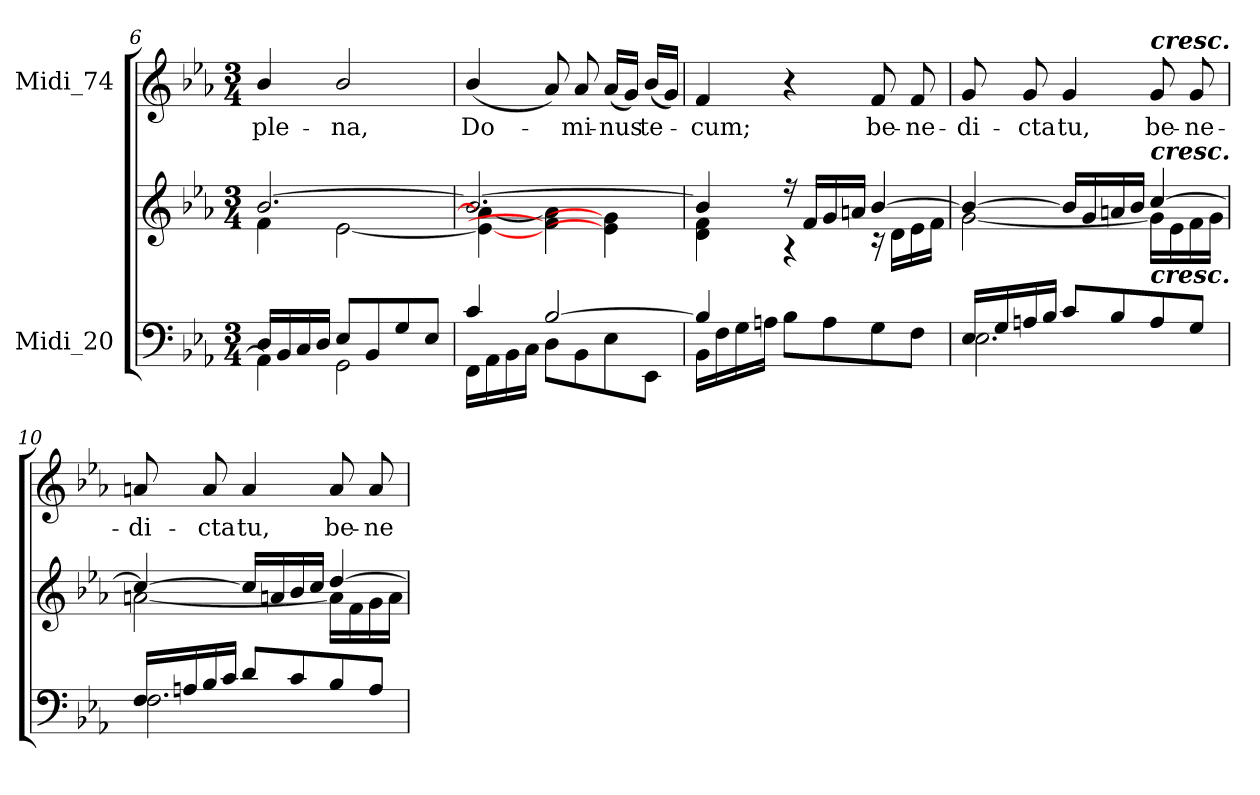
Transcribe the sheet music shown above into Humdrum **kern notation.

**kern	**kern	**kern	**text
*part2	*part2	*part1	*part1
*staff3	*staff2	*staff1	*staff1
*I"Midi_20	*	*I"Midi_74	*
*clefF4	*clefG2	*clefG2	*
*k[b-e-a-]	*k[b-e-a-]	*k[b-e-a-]	*
*E-:	*E-:	*E-:	*
*M3/4	*M3/4	*M3/4	*
=6	=6	=6	=6
*^	*^	*	*
!	!	!	!	!	!LO:LY:b
16D/LL	4AA-\]	[2.b-/	4f\	4b-/	ple-
16BB-/	.	.	.	.	.
16C/	.	.	.	.	.
16D/JJ	.	.	.	.	.
!	!	!	!	!	!LO:LY:b
8E-/L	2GG\	.	[2e-\	2b-/	-na,
8BB-/	.	.	.	.	.
8G/	.	.	.	.	.
8E-/J	.	.	.	.	.
!!LO:LB:g=z
=7	=7	=7	=7	=7	=7
!	!	!	!	!	!LO:LY:b
4c/	16FF\LL	2.b-/_	4e-\_ 4a-\_	(<4b-/	Do-
.	16AA-\	.	.	.	.
.	16BB-\	.	.	.	.
.	16C\JJ	.	.	.	.
[2B-/	8D\L	.	4f\] 4a-\]	8a-)	.
!	!	!	!	!	!LO:LY:b
.	8BB-\	.	.	8a-	mi-
!	!	!	!	!	!LO:LY:b
.	8E-\	.	4e-\] 4g\]	(<16a-LL	-nus
.	.	.	.	16gJJ)	.
!	!	!	!	!	!LO:LY:b
.	8EE-\J	.	.	(<16b-LL	te-
.	.	.	.	16gJJ)	.
=8	=8	=8	=8	=8	=8
!	!	!	!	!	!LO:LY:b
4B-/]	16BB-\LL	4b-/]	4d\ 4f\	4f	cum;
.	16F\	.	.	.	.
.	16G\	.	.	.	.
.	16An\JJ	.	.	.	.
2ryy	8B-\L	16r	4r	4r	.
.	.	16f/LL	.	.	.
.	8A\	16g/	.	.	.
.	.	16an/JJ	.	.	.
!	!	!	!	!	!LO:LY:b
.	8G\	[4b-/	16r	8f	be-
.	.	.	16d\LL	.	.
!	!	!	!	!	!LO:LY:b
.	8F\J	.	16e-\	8f	-ne-
.	.	.	16f\JJ	.	.
=9	=9	=9	=9	=9	=9
!	!	!	!	!	!LO:LY:b
16E-/LL	2.E-\	4b-/_	[2g\	8g	-di-
16G/	.	.	.	.	.
!	!	!	!	!	!LO:LY:b
16An/	.	.	.	8g	-cta
16B-/JJ	.	.	.	.	.
!	!	!	!	!	!LO:LY:b
8c/L	.	16b-/LL]	.	4g	tu,
.	.	16g/	.	.	.
8B-/	.	16an/	.	.	.
.	.	16b-/JJ	.	.	.
!	!	!	!	!LO:TX:a:Bi:t=cresc.	!
!	!	!LO:TX:a:Bi:t=cresc.	!	!	!
!LO:TX:a:Bi:t=cresc.	!	!	!	!	!
!	!	!	!	!	!LO:LY:b
8A/	.	[4cc/	16g\LL]	8g	be-
.	.	.	16e-\	.	.
!	!	!	!	!	!LO:LY:b
8G/J	.	.	16f\	8g	-ne-
.	.	.	16g\JJ	.	.
=10	=10	=10	=10	=10	=10
!	!	!	!	!	!LO:LY:b
16F/LL	2.F\	4cc/_	[2an\	8an	-di-
16An/	.	.	.	.	.
!	!	!	!	!	!LO:LY:b
16B-/	.	.	.	8a	-cta
16c/JJ	.	.	.	.	.
!	!	!	!	!	!LO:LY:b
8d/L	.	16cc/LL]	.	4a	tu,
.	.	16an/	.	.	.
8c/	.	16b-/	.	.	.
.	.	16cc/JJ	.	.	.
!	!	!	!	!	!LO:LY:b
8B-/	.	[4dd/	16a\LL]	8a	be-
.	.	.	16f\	.	.
!	!	!	!	!	!LO:LY:b
8A/J	.	.	16g\	8a	-ne-
.	.	.	16a\JJ	.	.
*v	*v	*	*	*	*
*	*v	*v	*	*
=	=	=	=
*-	*-	*-	*-
